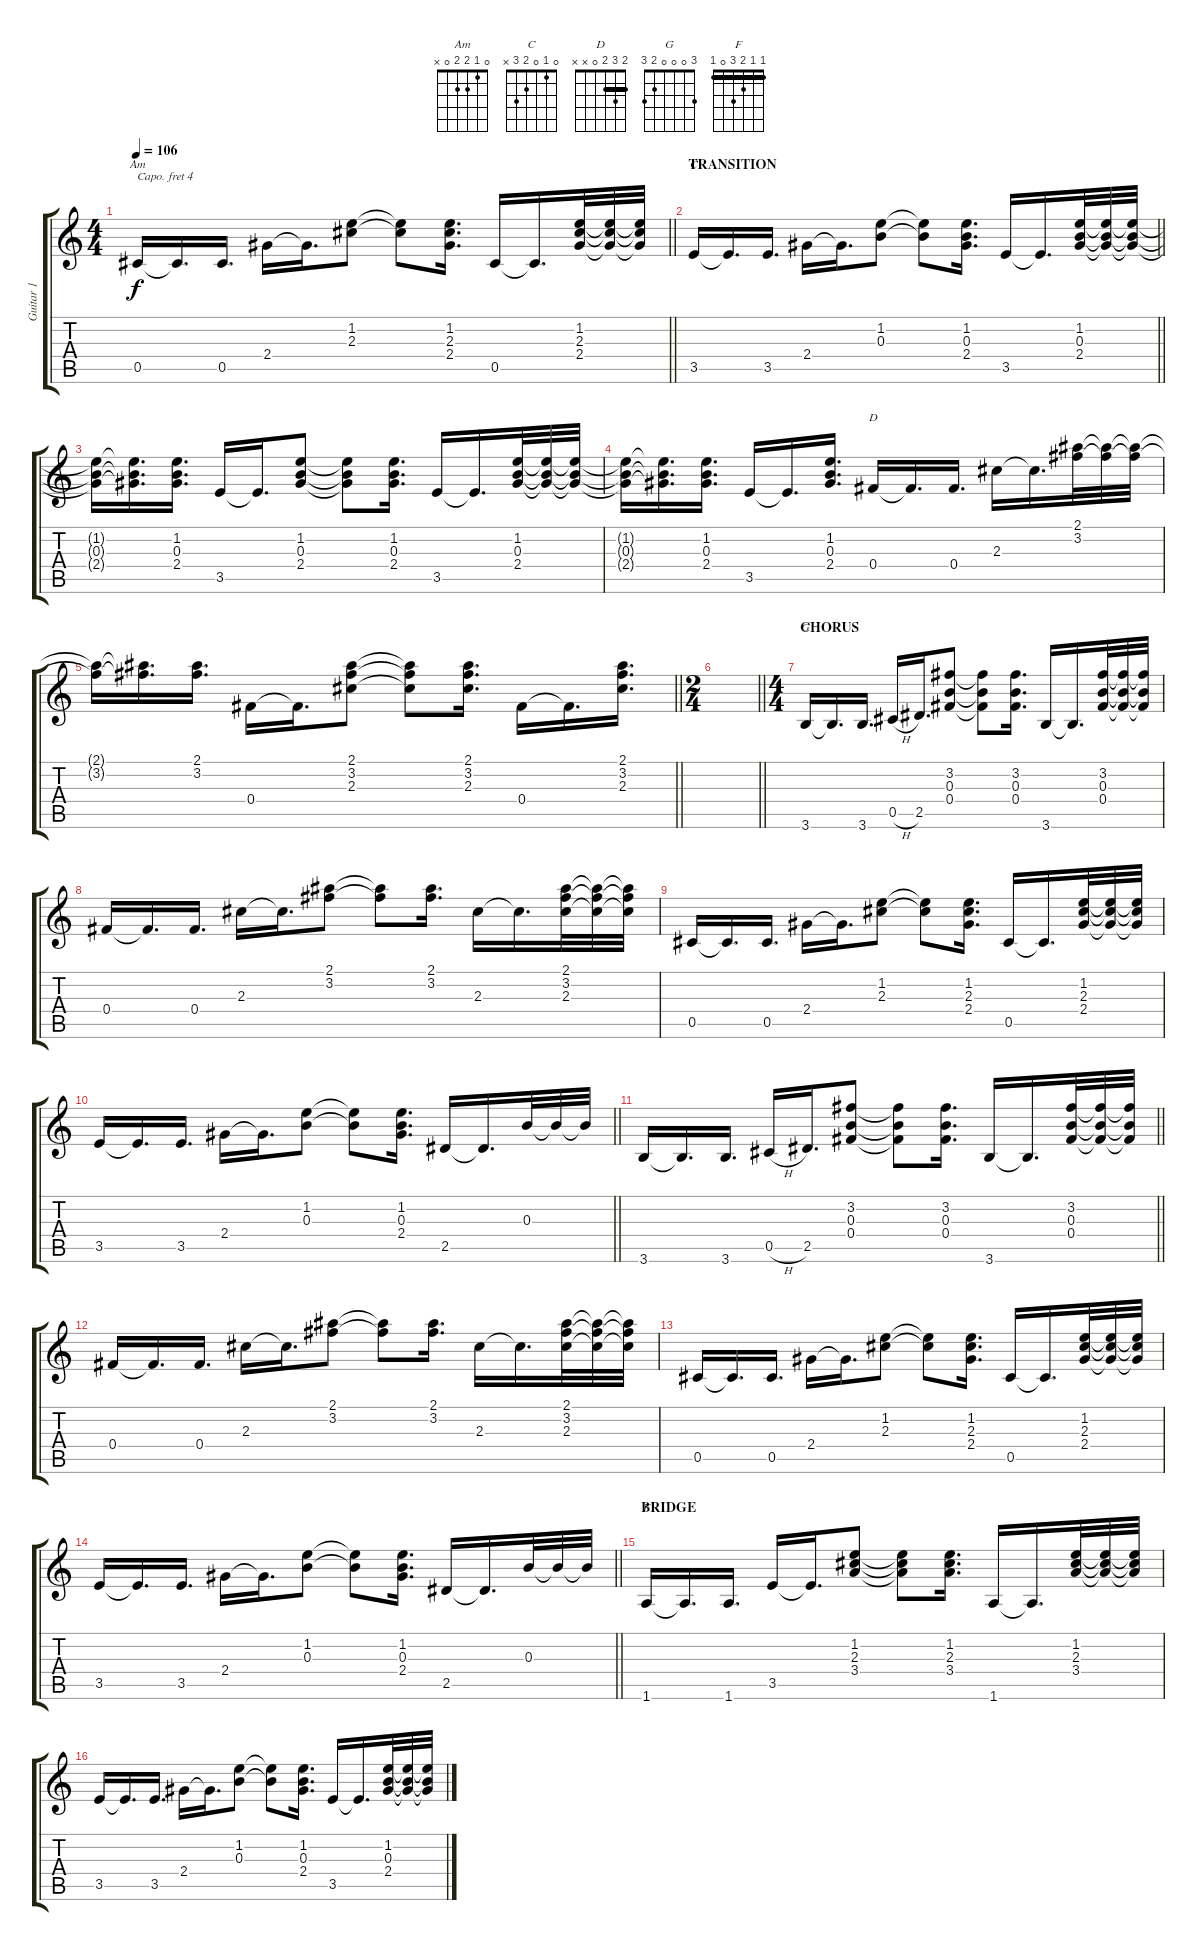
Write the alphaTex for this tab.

\track ("Guitar 1" "Guitar 1") {instrument acousticguitarnylon}
\staff {score tabs}
\capo 4
\tuning (E4 B3 G3 D3 A2 E2) {hide}
\chord ("Am" 0 1 2 2 0 x)
\chord ("C" 0 1 0 2 3 x)
\chord ("D" 2 3 2 0 x x) {barre 2}
\chord ("G" 3 0 0 0 2 3)
\chord ("F" 1 1 2 3 0 1) {barre 1}
\ts (4 4)
\tempo 106
\clef g2
\barLineRight lightlight
\ks c
0.5.16{ch "Am" dy f} 0.5{t}.16{d} 0.5.16{d} 2.4.16 2.4{t}.16{d} (1.2 2.3).8 (1.2{t} 2.3{t}).8 (1.2 2.3 2.4).16{d} 0.5.16 0.5{t}.16{d} (1.2 2.3 2.4).32 (1.2{t} 2.3{t} 2.4{t}).32 (1.2{t} 2.3{t} 2.4{t}).32 |
\section ("" "TRANSITION")
\barLineRight lightlight
3.5.16{ch "C"} 3.5{t}.16{d} 3.5.16{d} 2.4.16 2.4{t}.16{d} (1.2 0.3).8 (1.2{t} 0.3{t}).8 (1.2 0.3 2.4).16{d} 3.5.16 3.5{t}.16{d} (1.2 0.3 2.4).32 (1.2{t} 0.3{t} 2.4{t}).32 (1.2{t} 0.3{t} 2.4{t}).32 |
(1.2{t} 0.3{t} 2.4{t}).16 (1.2{t} 0.3{t} 2.4{t}).16{d} (1.2 0.3 2.4).16{d} 3.5.16 3.5{t}.16{d} (1.2 0.3 2.4).8 (1.2{t} 0.3{t} 2.4{t}).8 (1.2 0.3 2.4).16{d} 3.5.16 3.5{t}.16{d} (1.2 0.3 2.4).32 (1.2{t} 0.3{t} 2.4{t}).32 (1.2{t} 0.3{t} 2.4{t}).32 |
(1.2{t} 0.3{t} 2.4{t}).16 (1.2{t} 0.3{t} 2.4{t}).16{d} (1.2 0.3 2.4).16{d} 3.5.16 3.5{t}.16{d} (1.2 0.3 2.4).16{d} 0.4.16{ch "D"} 0.4{t}.16{d} 0.4.16{d} 2.3.16 2.3{t}.16{d} (2.1 3.2).32 (2.1{t} 3.2{t}).32 (2.1{t} 3.2{t}).32 |
\barLineRight lightlight
(2.1{t} 3.2{t}).16 (2.1{t} 3.2{t}).16{d} (2.1 3.2).16{d} 0.4.16 0.4{t}.16{d} (2.1 3.2 2.3).8 (2.1{t} 3.2{t} 2.3{t}).8 (2.1 3.2 2.3).16{d} 0.4.16 0.4{t}.16{d} (2.1 3.2 2.3).16{d} |
\ts (2 4)
\barLineRight lightlight
|
\ts (4 4)
\section ("" "CHORUS")
3.6.16{ch "G"} 3.6{t}.16{d} 3.6.16{d} 0.5{h}.16 2.5.16{d} (3.2 0.3 0.4).8 (3.2{t} 0.3{t} 0.4{t}).8 (3.2 0.3 0.4).16{d} 3.6.16 3.6{t}.16{d} (3.2 0.3 0.4).32 (3.2{t} 0.3{t} 0.4{t}).32 (3.2{t} 0.3{t} 0.4{t}).32 |
0.4.16 0.4{t}.16{d} 0.4.16{d} 2.3.16 2.3{t}.16{d} (2.1 3.2).8 (2.1{t} 3.2{t}).8 (2.1 3.2).16{d} 2.3.16 2.3{t}.16{d} (2.1 3.2 2.3).32 (2.1{t} 3.2{t} 2.3{t}).32 (2.1{t} 3.2{t} 2.3{t}).32 |
0.5.16 0.5{t}.16{d} 0.5.16{d} 2.4.16 2.4{t}.16{d} (1.2 2.3).8 (1.2{t} 2.3{t}).8 (1.2 2.3 2.4).16{d} 0.5.16 0.5{t}.16{d} (1.2 2.3 2.4).32 (1.2{t} 2.3{t} 2.4{t}).32 (1.2{t} 2.3{t} 2.4{t}).32 |
\barLineRight lightlight
3.5.16 3.5{t}.16{d} 3.5.16{d} 2.4.16 2.4{t}.16{d} (1.2 0.3).8 (1.2{t} 0.3{t}).8 (1.2 0.3 2.4).16{d} 2.5.16 2.5{t}.16{d} 0.3.32 0.3{t}.32 0.3{t}.32 |
\barLineRight lightlight
3.6.16 3.6{t}.16{d} 3.6.16{d} 0.5{h}.16 2.5.16{d} (3.2 0.3 0.4).8 (3.2{t} 0.3{t} 0.4{t}).8 (3.2 0.3 0.4).16{d} 3.6.16 3.6{t}.16{d} (3.2 0.3 0.4).32 (3.2{t} 0.3{t} 0.4{t}).32 (3.2{t} 0.3{t} 0.4{t}).32 |
0.4.16 0.4{t}.16{d} 0.4.16{d} 2.3.16 2.3{t}.16{d} (2.1 3.2).8 (2.1{t} 3.2{t}).8 (2.1 3.2).16{d} 2.3.16 2.3{t}.16{d} (2.1 3.2 2.3).32 (2.1{t} 3.2{t} 2.3{t}).32 (2.1{t} 3.2{t} 2.3{t}).32 |
0.5.16 0.5{t}.16{d} 0.5.16{d} 2.4.16 2.4{t}.16{d} (1.2 2.3).8 (1.2{t} 2.3{t}).8 (1.2 2.3 2.4).16{d} 0.5.16 0.5{t}.16{d} (1.2 2.3 2.4).32 (1.2{t} 2.3{t} 2.4{t}).32 (1.2{t} 2.3{t} 2.4{t}).32 |
\barLineRight lightlight
3.5.16 3.5{t}.16{d} 3.5.16{d} 2.4.16 2.4{t}.16{d} (1.2 0.3).8 (1.2{t} 0.3{t}).8 (1.2 0.3 2.4).16{d} 2.5.16 2.5{t}.16{d} 0.3.32 0.3{t}.32 0.3{t}.32 |
\section ("" "BRIDGE")
1.6.16{ch "F"} 1.6{t}.16{d} 1.6.16{d} 3.5.16 3.5{t}.16{d} (1.2 2.3 3.4).8 (1.2{t} 2.3{t} 3.4{t}).8 (1.2 2.3 3.4).16{d} 1.6.16 1.6{t}.16{d} (1.2 2.3 3.4).32 (1.2{t} 2.3{t} 3.4{t}).32 (1.2{t} 2.3{t} 3.4{t}).32 |
3.5.16 3.5{t}.16{d} 3.5.16{d} 2.4.16 2.4{t}.16{d} (1.2 0.3).8 (1.2{t} 0.3{t}).8 (1.2 0.3 2.4).16{d} 3.5.16 3.5{t}.16{d} (1.2 0.3 2.4).32 (1.2{t} 0.3{t} 2.4{t}).32 (1.2{t} 0.3{t} 2.4{t}).32
